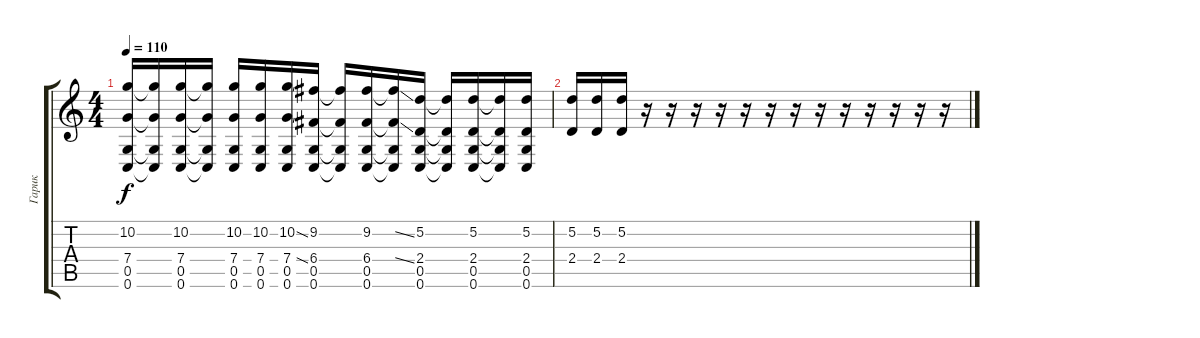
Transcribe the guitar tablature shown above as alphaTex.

\track ("Гарик" "Гарик") {instrument distortionguitar}
\staff {score tabs}
\tuning (D4 A3 F3 C3 G2 C2) {hide}
\ts (4 4)
\tempo 110
\clef g2
\ks c
(10.2 7.4 0.5 0.6).16{dy f} (10.2{t} 7.4{t} 0.5{t} 0.6{t}).16 (10.2 7.4 0.5 0.6).16 (10.2{t} 7.4{t} 0.5{t} 0.6{t}).16 (10.2 7.4 0.5 0.6).16 (10.2 7.4 0.5 0.6).16 (10.2{ss} 7.4{ss} 0.5 0.6).16 (9.2 6.4 0.5 0.6).16 (9.2{t} 6.4{t} 0.5{t} 0.6{t}).16 (9.2 6.4 0.5 0.6).16 (9.2{ss t} 6.4{ss t} 0.5{t} 0.6{t}).16 (5.2 2.4 0.5 0.6).16 (5.2{t} 2.4{t} 0.5{t} 0.6{t}).16 (5.2 2.4 0.5 0.6).16 (5.2{t} 2.4{t} 0.5{t} 0.6{t}).16 (5.2 2.4 0.5 0.6).16 |
(5.2 2.4).16 (5.2 2.4).16 (5.2 2.4).16 r.16 r.16 r.16 r.16 r.16 r.16 r.16 r.16 r.16 r.16 r.16 r.16 r.16
